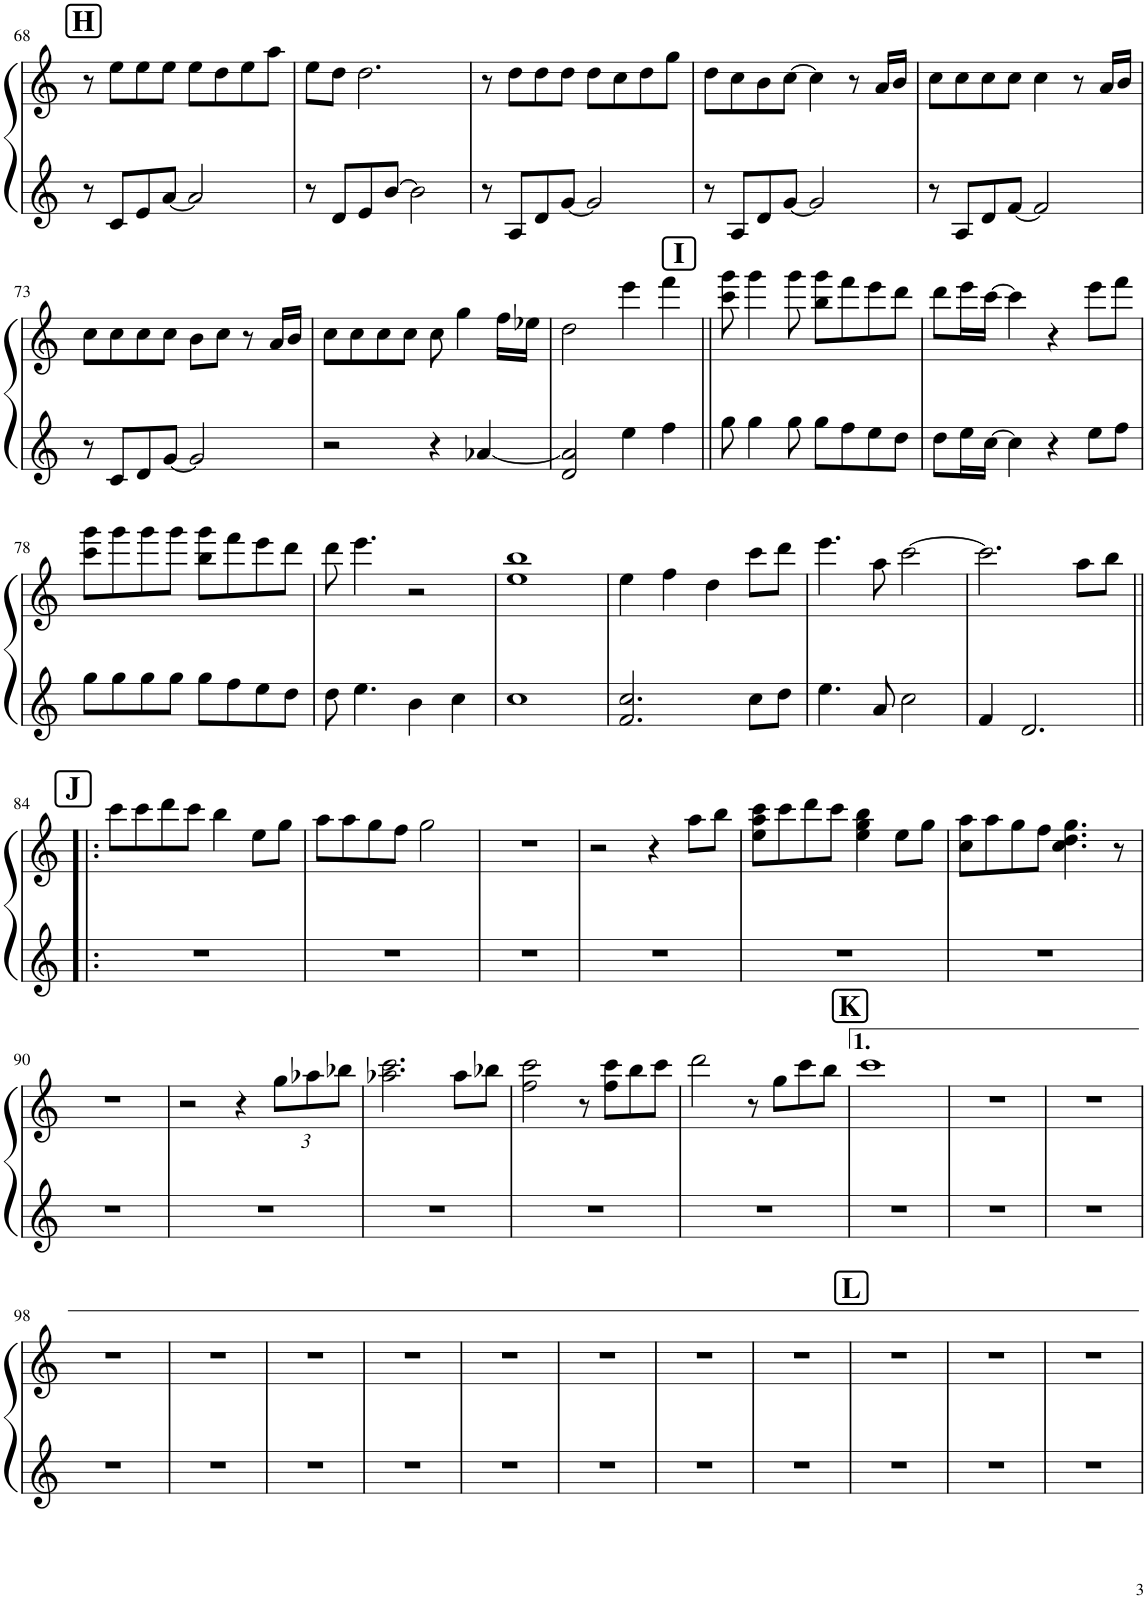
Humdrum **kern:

**kern	**kern
*part1	*part1
*staff2	*staff1
*I"Piano	*
*I'Pno.	*
!!LO:PB:g=z
*clefG2	*clefG2
*k[]	*k[]
*M4/4	*M4/4
!!LO:REH:place=s1:a:B:cj:fs=14:t=H
=68	=68
8r	8r
8c/L	8ee\L
8e/	8ee\
[8a/J	8ee\J
2a/]	8ee\L
.	8dd\
.	8ee\
.	8aa\J
=69	=69
8r	8ee\L
8d/L	8dd\J
8e/	2.dd\
[8b/J	.
2b\]	.
=70	=70
8r	8r
8A/L	8dd\L
8d/	8dd\
[8g/J	8dd\J
2g/]	8dd\L
.	8cc\
.	8dd\
.	8gg\J
=71	=71
8r	8dd\L
8A/L	8cc\
8d/	8b\
[8g/J	[8cc\J
2g/]	4cc\]
.	8r
.	16a/LL
.	16b/JJ
=72	=72
8r	8cc\L
8A/L	8cc\
8d/	8cc\
[8f/J	8cc\J
2f/]	4cc\
.	8r
.	16a/LL
.	16b/JJ
!!LO:LB:g=z
=73	=73
8r	8cc\L
8c/L	8cc\
8d/	8cc\
[8g/J	8cc\J
2g/]	8b\L
.	8cc\J
.	8r
.	16a/LL
.	16b/JJ
=74	=74
2r	8cc\L
.	8cc\
.	8cc\
.	8cc\J
4r	8cc\
.	4gg\
[4a-X/	.
.	16ff\LL
.	16ee-X\JJ
=75	=75
2d/ 2a-/]	2dd\
4ee\	4eee\
4ff\	4fff\
!!LO:REH:place=s1:a:B:cj:fs=14:t=I
=76||	=76||
8gg\	8ccc\ 8ggg\
4gg\	4ggg\
8gg\	8ggg\
8gg\L	8bb\ 8ggg\L
8ff\	8fff\
8ee\	8eee\
8dd\J	8ddd\J
=77	=77
8dd\L	8ddd\L
16ee\L	16eee\L
[16cc\JJ	[16ccc\JJ
4cc\]	4ccc\]
4r	4r
8ee\L	8eee\L
8ff\J	8fff\J
!!LO:LB:g=z
=78	=78
8gg\L	8ccc\ 8ggg\L
8gg\	8ggg\
8gg\	8ggg\
8gg\J	8ggg\J
8gg\L	8bb\ 8ggg\L
8ff\	8fff\
8ee\	8eee\
8dd\J	8ddd\J
=79	=79
8dd\	8ddd\
4.ee\	4.eee\
4b\	2r
4cc\	.
=80	=80
1cc	1ee 1bb
=81	=81
2.f/ 2.cc/	4ee\
.	4ff\
.	4dd\
8cc\L	8ccc\L
8dd\J	8ddd\J
=82	=82
4.ee\	4.eee\
8a/	8aa\
2cc\	[2ccc\
=83	=83
4f/	2.ccc\]
2.d/	.
.	8aa\L
.	8bb\J
!!LO:LB:g=z
!!LO:REH:place=s1:a:B:cj:fs=14:t=J
=84!|:	=84!|:
1r	8ccc\L
.	8ccc\
.	8ddd\
.	8ccc\J
.	4bb\
.	8ee\L
.	8gg\J
=85	=85
1r	8aa\L
.	8aa\
.	8gg\
.	8ff\J
.	2gg\
=86	=86
1r	1r
=87	=87
1r	2r
.	4r
.	8aa\L
.	8bb\J
=88	=88
1r	8ee\ 8aa\ 8ccc\L
.	8ccc\
.	8ddd\
.	8ccc\J
.	4ee\ 4gg\ 4bb\
.	8ee\L
.	8gg\J
=89	=89
1r	8cc\ 8aa\L
.	8aa\
.	8gg\
.	8ff\J
.	4.cc\ 4.dd\ 4.gg\
.	8r
!!LO:LB:g=z
=90	=90
1r	1r
=91	=91
1r	2r
.	4r
*	*Xbrackettup
.	12gg\L
.	12aa-X\
.	12bb-X\J
=92	=92
1r	2.aa-X\ 2.ccc\
.	8aa-\L
.	8bb-X\J
=93	=93
1r	2ff\ 2ccc\
.	8r
.	8ff\ 8ccc\L
.	8bb\
.	8ccc\J
=94	=94
1r	2ddd\
.	8r
.	8gg\L
.	8ccc\
.	8bb\J
!!LO:REH:place=s1:a:B:cj:fs=14:t=K
=95	=95
1r	1ccc
=96	=96
1r	1r
=97	=97
1r	1r
!!LO:LB:g=z
=98	=98
1r	1r
=99	=99
1r	1r
=100	=100
1r	1r
=101	=101
1r	1r
=102	=102
1r	1r
=103	=103
1r	1r
=104	=104
1r	1r
=105	=105
1r	1r
!!LO:REH:place=s1:a:B:cj:fs=14:t=L
=106	=106
1r	1r
=107	=107
1r	1r
=108	=108
1r	1r
=	=
*-	*-
